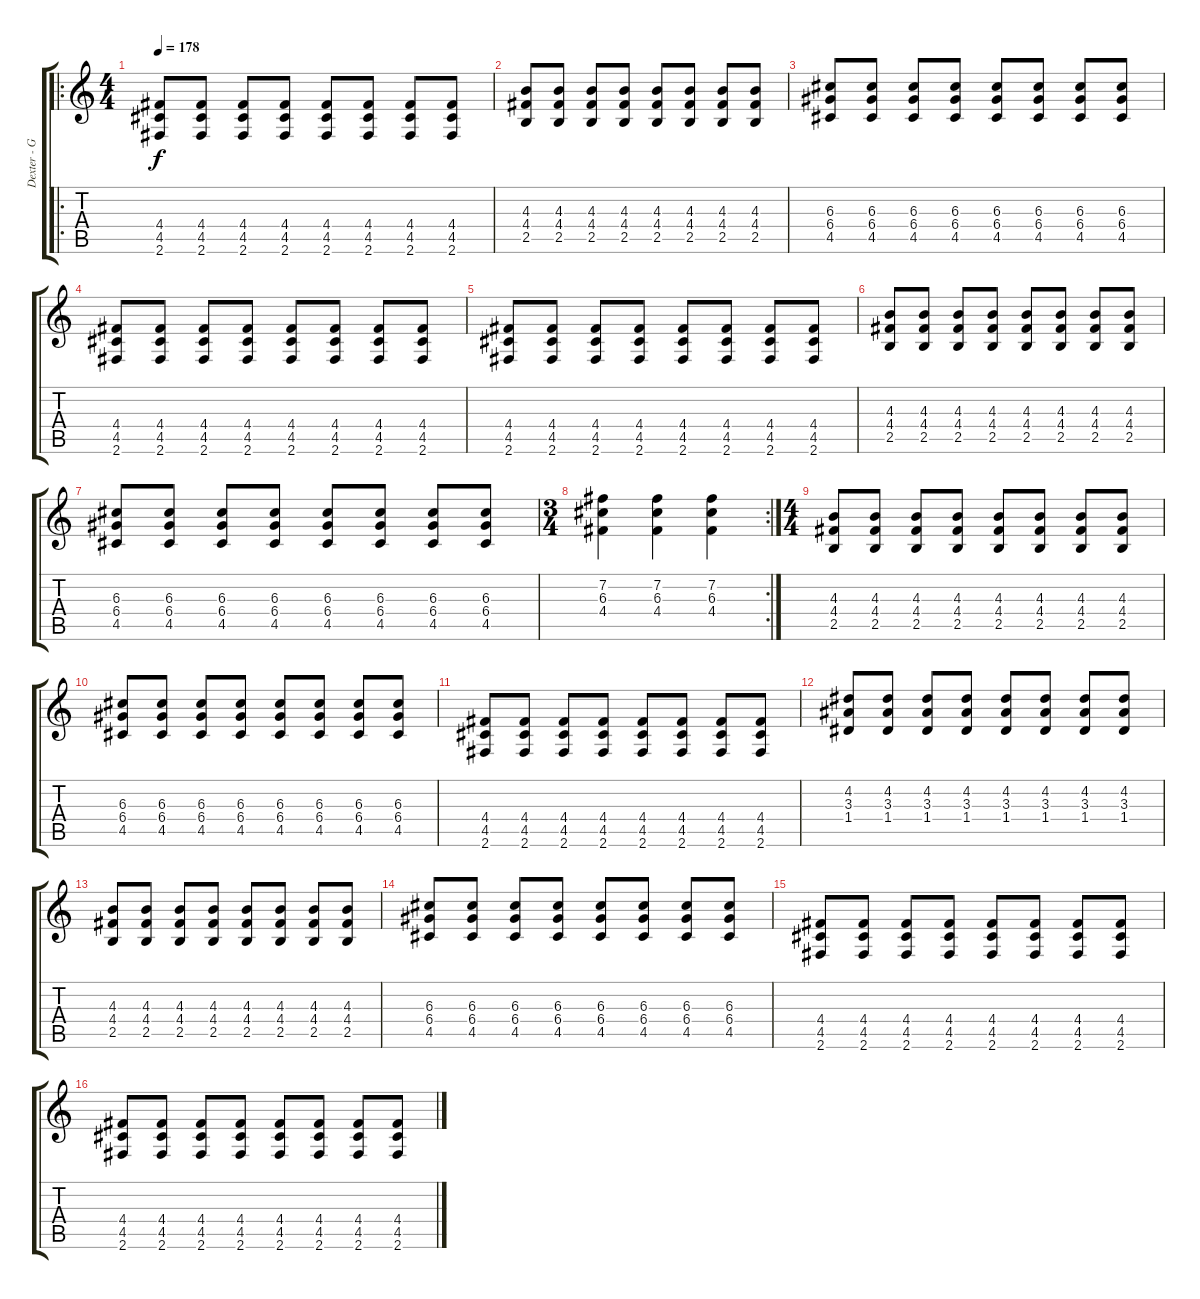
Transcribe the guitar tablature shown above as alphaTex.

\track ("Dexter - Guitar" "Dexter - G") {instrument distortionguitar}
\staff {score tabs}
\tuning (E4 B3 G3 D3 A2 E2) {hide}
\ro
\ts (4 4)
\tempo 178
\clef g2
\ks c
(4.4 4.5 2.6).8{dy f} (4.4 4.5 2.6).8 (4.4 4.5 2.6).8 (4.4 4.5 2.6).8 (4.4 4.5 2.6).8 (4.4 4.5 2.6).8 (4.4 4.5 2.6).8 (4.4 4.5 2.6).8 |
(4.3 4.4 2.5).8 (4.3 4.4 2.5).8 (4.3 4.4 2.5).8 (4.3 4.4 2.5).8 (4.3 4.4 2.5).8 (4.3 4.4 2.5).8 (4.3 4.4 2.5).8 (4.3 4.4 2.5).8 |
(6.3 6.4 4.5).8 (6.3 6.4 4.5).8 (6.3 6.4 4.5).8 (6.3 6.4 4.5).8 (6.3 6.4 4.5).8 (6.3 6.4 4.5).8 (6.3 6.4 4.5).8 (6.3 6.4 4.5).8 |
(4.4 4.5 2.6).8 (4.4 4.5 2.6).8 (4.4 4.5 2.6).8 (4.4 4.5 2.6).8 (4.4 4.5 2.6).8 (4.4 4.5 2.6).8 (4.4 4.5 2.6).8 (4.4 4.5 2.6).8 |
(4.4 4.5 2.6).8 (4.4 4.5 2.6).8 (4.4 4.5 2.6).8 (4.4 4.5 2.6).8 (4.4 4.5 2.6).8 (4.4 4.5 2.6).8 (4.4 4.5 2.6).8 (4.4 4.5 2.6).8 |
(4.3 4.4 2.5).8 (4.3 4.4 2.5).8 (4.3 4.4 2.5).8 (4.3 4.4 2.5).8 (4.3 4.4 2.5).8 (4.3 4.4 2.5).8 (4.3 4.4 2.5).8 (4.3 4.4 2.5).8 |
(6.3 6.4 4.5).8 (6.3 6.4 4.5).8 (6.3 6.4 4.5).8 (6.3 6.4 4.5).8 (6.3 6.4 4.5).8 (6.3 6.4 4.5).8 (6.3 6.4 4.5).8 (6.3 6.4 4.5).8 |
\rc 2
\ts (3 4)
(7.2 6.3 4.4).4 (7.2 6.3 4.4).4 (7.2 6.3 4.4).4 |
\ts (4 4)
(4.3 4.4 2.5).8 (4.3 4.4 2.5).8 (4.3 4.4 2.5).8 (4.3 4.4 2.5).8 (4.3 4.4 2.5).8 (4.3 4.4 2.5).8 (4.3 4.4 2.5).8 (4.3 4.4 2.5).8 |
(6.3 6.4 4.5).8 (6.3 6.4 4.5).8 (6.3 6.4 4.5).8 (6.3 6.4 4.5).8 (6.3 6.4 4.5).8 (6.3 6.4 4.5).8 (6.3 6.4 4.5).8 (6.3 6.4 4.5).8 |
(4.4 4.5 2.6).8 (4.4 4.5 2.6).8 (4.4 4.5 2.6).8 (4.4 4.5 2.6).8 (4.4 4.5 2.6).8 (4.4 4.5 2.6).8 (4.4 4.5 2.6).8 (4.4 4.5 2.6).8 |
(4.2 3.3 1.4).8 (4.2 3.3 1.4).8 (4.2 3.3 1.4).8 (4.2 3.3 1.4).8 (4.2 3.3 1.4).8 (4.2 3.3 1.4).8 (4.2 3.3 1.4).8 (4.2 3.3 1.4).8 |
(4.3 4.4 2.5).8 (4.3 4.4 2.5).8 (4.3 4.4 2.5).8 (4.3 4.4 2.5).8 (4.3 4.4 2.5).8 (4.3 4.4 2.5).8 (4.3 4.4 2.5).8 (4.3 4.4 2.5).8 |
(6.3 6.4 4.5).8 (6.3 6.4 4.5).8 (6.3 6.4 4.5).8 (6.3 6.4 4.5).8 (6.3 6.4 4.5).8 (6.3 6.4 4.5).8 (6.3 6.4 4.5).8 (6.3 6.4 4.5).8 |
(4.4 4.5 2.6).8 (4.4 4.5 2.6).8 (4.4 4.5 2.6).8 (4.4 4.5 2.6).8 (4.4 4.5 2.6).8 (4.4 4.5 2.6).8 (4.4 4.5 2.6).8 (4.4 4.5 2.6).8 |
(4.4 4.5 2.6).8 (4.4 4.5 2.6).8 (4.4 4.5 2.6).8 (4.4 4.5 2.6).8 (4.4 4.5 2.6).8 (4.4 4.5 2.6).8 (4.4 4.5 2.6).8 (4.4 4.5 2.6).8
